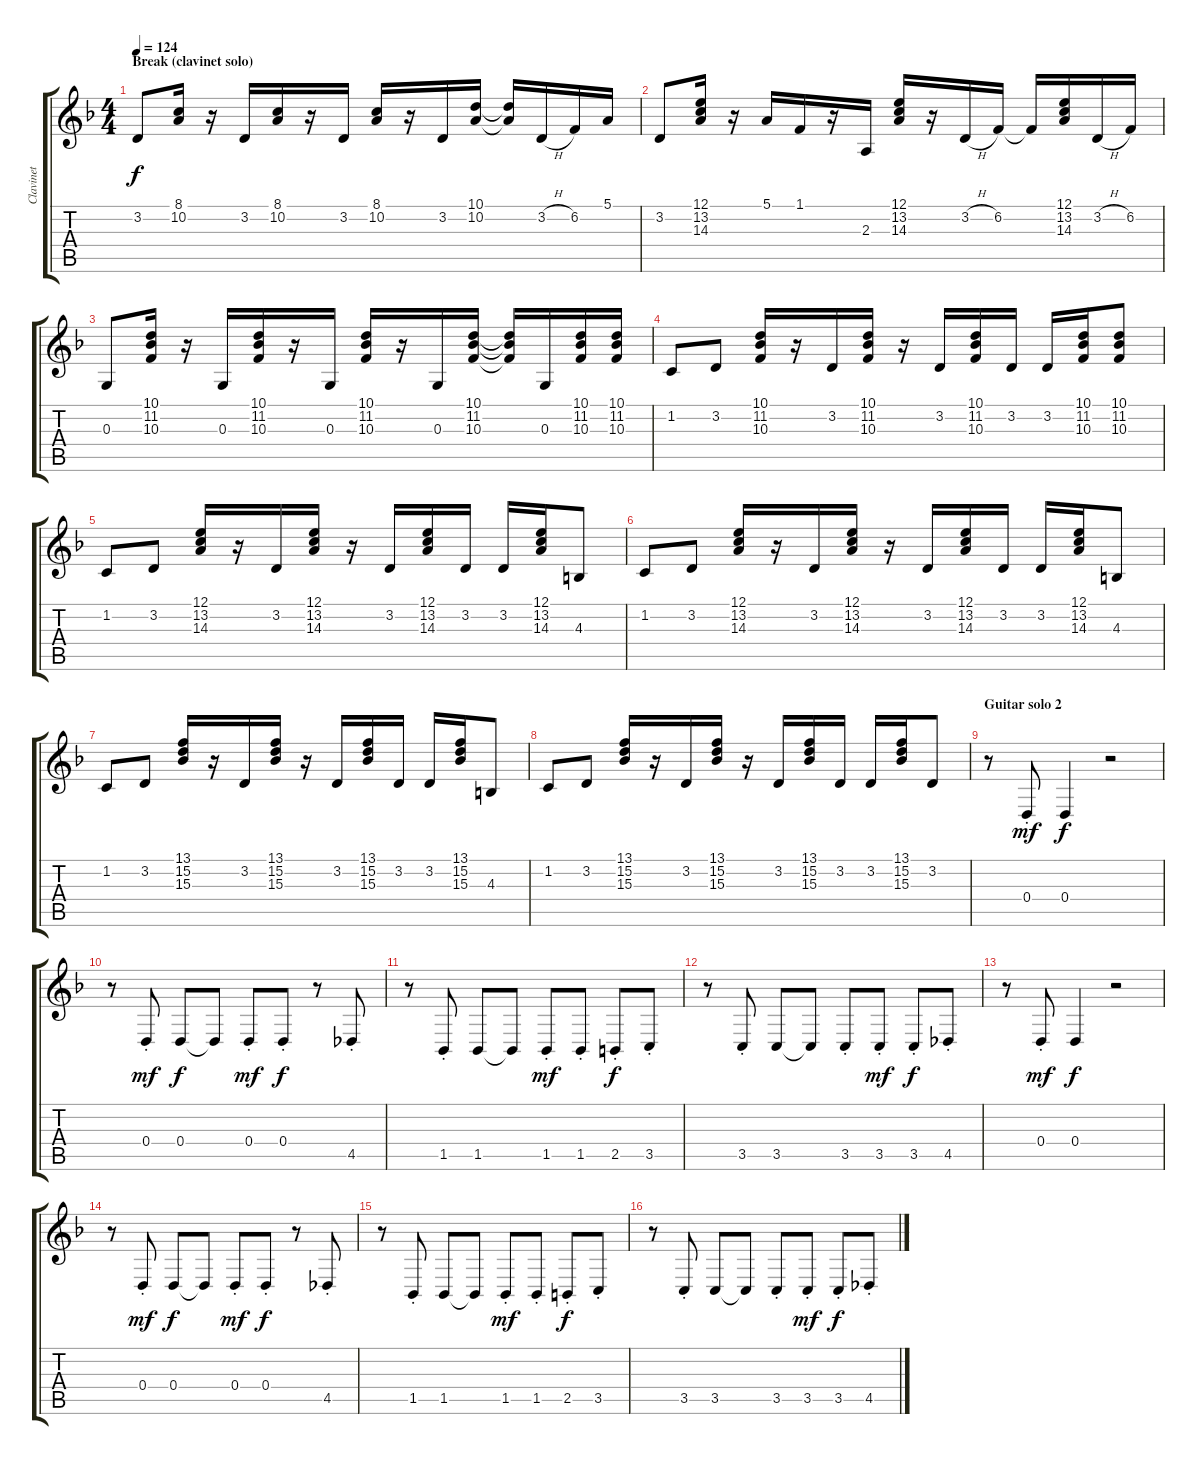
\track ("Clavinet" "Clavinet") {instrument clavinet}
\staff {score tabs}
\tuning (E4 B3 G3 D3 A2 E2) {hide}
\ts (4 4)
\section ("" "Break (clavinet solo)")
\tempo 124
\clef g2
\ks f
3.2.8{dy f} (8.1 10.2).16 r.16 3.2.16 (8.1 10.2).16 r.16 3.2.16 (8.1 10.2).16 r.16 3.2.16 (10.1 10.2).16 (10.1{t} 10.2{t}).16 3.2{h}.16 6.2.16 5.1.16 |
3.2.8 (12.1 13.2 14.3).16 r.16 5.1.16 1.1.16 r.16 2.3.16 (12.1 13.2 14.3).16 r.16 3.2{h}.16 6.2.16 6.2{t}.16 (12.1 13.2 14.3).16 3.2{h}.16 6.2.16 |
0.3.8 (10.1 11.2 10.3).16 r.16 0.3.16 (10.1 11.2 10.3).16 r.16 0.3.16 (10.1 11.2 10.3).16 r.16 0.3.16 (10.1 11.2 10.3).16 (10.1{t} 11.2{t} 10.3{t}).16 0.3.16 (10.1 11.2 10.3).16 (10.1 11.2 10.3).16 |
1.2.8 3.2.8 (10.1 11.2 10.3).16 r.16 3.2.16 (10.1 11.2 10.3).16 r.16 3.2.16 (10.1 11.2 10.3).16 3.2.16 3.2.16 (10.1 11.2 10.3).16 (10.1 11.2 10.3).8 |
1.2.8 3.2.8 (12.1 13.2 14.3).16 r.16 3.2.16 (12.1 13.2 14.3).16 r.16 3.2.16 (12.1 13.2 14.3).16 3.2.16 3.2.16 (12.1 13.2 14.3).16 4.3.8 |
1.2.8 3.2.8 (12.1 13.2 14.3).16 r.16 3.2.16 (12.1 13.2 14.3).16 r.16 3.2.16 (12.1 13.2 14.3).16 3.2.16 3.2.16 (12.1 13.2 14.3).16 4.3.8 |
1.2.8 3.2.8 (13.1 15.2 15.3).16 r.16 3.2.16 (13.1 15.2 15.3).16 r.16 3.2.16 (13.1 15.2 15.3).16 3.2.16 3.2.16 (13.1 15.2 15.3).16 4.3.8 |
1.2.8 3.2.8 (13.1 15.2 15.3).16 r.16 3.2.16 (13.1 15.2 15.3).16 r.16 3.2.16 (13.1 15.2 15.3).16 3.2.16 3.2.16 (13.1 15.2 15.3).16 3.2.8 |
\section ("" "Guitar solo 2")
r.8 0.4{st}.8{dy mf} 0.4.4{dy f} r.2 |
r.8 0.4{st}.8{dy mf} 0.4.8{dy f} 0.4{t}.8 0.4{st}.8{dy mf} 0.4{st}.8{dy f} r.8 4.5{st}.8 |
r.8 1.5{st}.8 1.5.8 1.5{t}.8 1.5{st}.8{dy mf} 1.5{st}.8 2.5{st}.8{dy f} 3.5{st}.8 |
r.8 3.5{st}.8 3.5.8 3.5{t}.8 3.5{st}.8 3.5{st}.8{dy mf} 3.5{st}.8{dy f} 4.5{st}.8 |
r.8 0.4{st}.8{dy mf} 0.4.4{dy f} r.2 |
r.8 0.4{st}.8{dy mf} 0.4.8{dy f} 0.4{t}.8 0.4{st}.8{dy mf} 0.4{st}.8{dy f} r.8 4.5{st}.8 |
r.8 1.5{st}.8 1.5.8 1.5{t}.8 1.5{st}.8{dy mf} 1.5{st}.8 2.5{st}.8{dy f} 3.5{st}.8 |
r.8 3.5{st}.8 3.5.8 3.5{t}.8 3.5{st}.8 3.5{st}.8{dy mf} 3.5{st}.8{dy f} 4.5{st}.8
